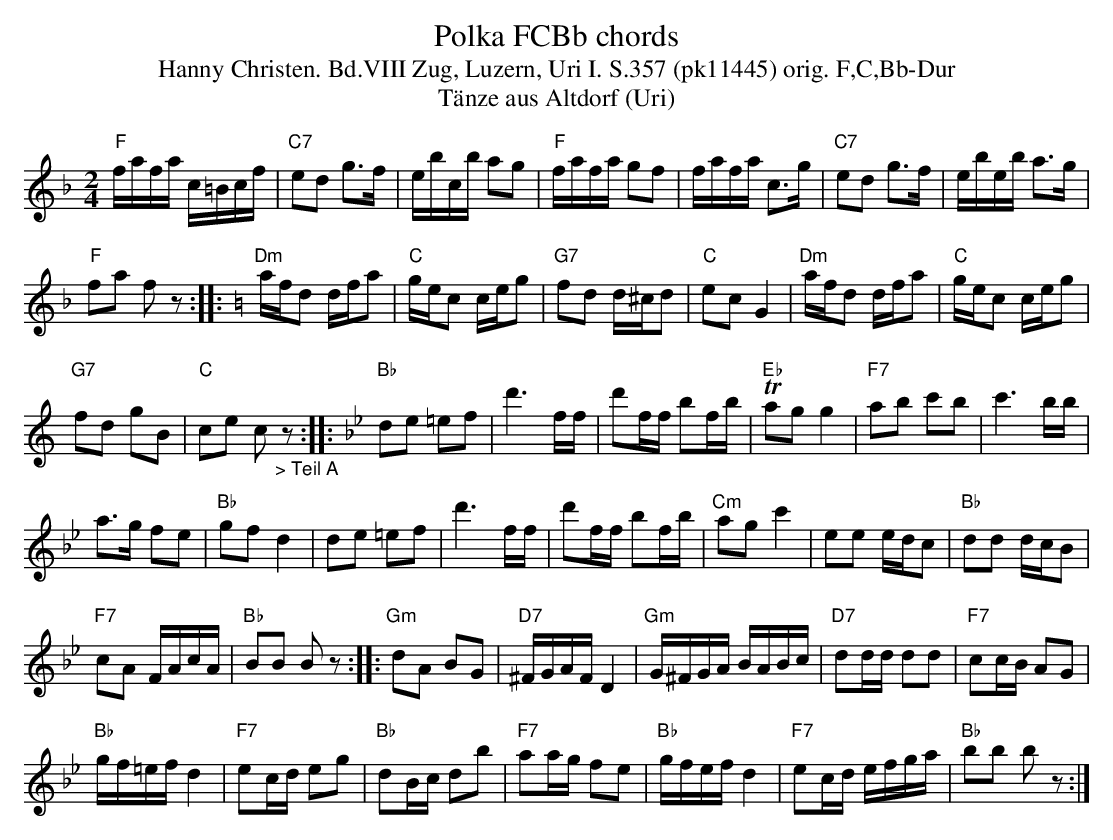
X:1
T:Polka FCBb chords
T:Hanny Christen. Bd.VIII Zug, Luzern, Uri I. S.357 (pk11445) orig. F,C,Bb-Dur
T: T\"anze aus Altdorf (Uri)
M:2/4
L:1/16
K:F %%MIDI gchordon
"F"fafa c=Bcf | "C7"e2d2 g3f | ebcb a2g2 | "F"fafa g2f2 | fafa c3g | "C7"e2d2 g3f | ebeb a3g |
"F"f2a2 f2z2 :: [K:C] "Dm"afd2 dfa2 | "C"gec2 ceg2 | "G7"f2d2 d^cd2 | "C"e2c2G4 | "Dm"afd2 dfa2 | "C"gec2 ceg2 |
"G7"f2d2 g2B2 | "C"c2e2 c2"_> Teil A"z2 :: [K:Bb] [L:1/8] "Bb"de =ef | d'3f/f/ | d'f/f/ bf/b/ | "Eb"Tagg2 | "F7"ab c'b | c'3b/b/ |
a>g fe | "Bb"gfd2 | de =ef | d'3f/f/ | d'f/f/ bf/b/ | "Cm"ag c'2 | ee e/d/c | "Bb"dd d/c/B |
"F7"cA F/A/c/A/ | "Bb"BB Bz :: [L:1/16] "Gm"d2A2 B2G2 | "D7"^FGAF D4 | "Gm"G^FGA BABc | "D7"d2dd d2d2 | "F7"c2cB A2G2 |
"Bb"gf=ef d4 | "F7"e2cd e2g2 | "Bb"d2Bc d2b2 | "F7"a2ag f2e2 | "Bb"gfef d4 | "F7"e2cd efga | "Bb"b2b2 b2z2 :|
